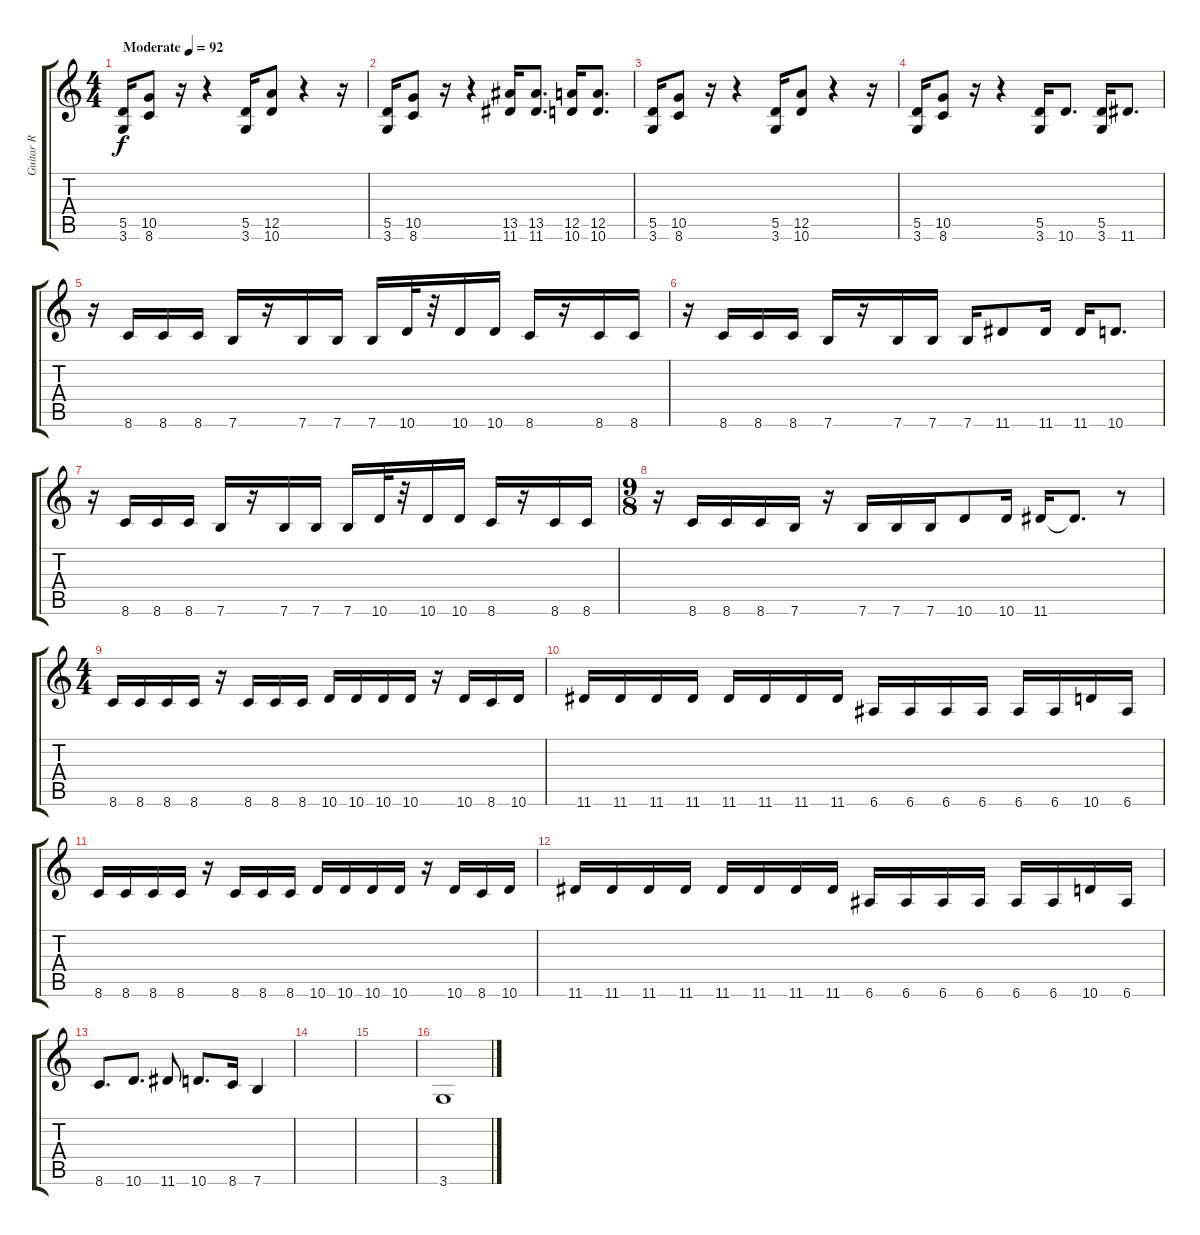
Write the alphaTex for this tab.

\track ("Guitar R" "Guitar R") {instrument distortionguitar}
\staff {score tabs}
\tuning (E4 B3 G3 D3 A2 E2) {hide}
\ts (4 4)
\tempo (92 "Moderate")
\clef g2
\ks c
(5.5 3.6).16{dy f instrument distortionguitar} (10.5 8.6).8 r.16 r.4 (5.5 3.6).16 (12.5 10.6).8 r.4 r.16 |
(5.5 3.6).16 (10.5 8.6).8 r.16 r.4 (13.5 11.6).16 (13.5 11.6).8{d} (12.5 10.6).16 (12.5 10.6).8{d} |
(5.5 3.6).16 (10.5 8.6).8 r.16 r.4 (5.5 3.6).16 (12.5 10.6).8 r.4 r.16 |
(5.5 3.6).16 (10.5 8.6).8 r.16 r.4 (5.5 3.6).16 10.6.8{d} (5.5 3.6).16 11.6.8{d} |
r.16 8.6.16 8.6.16 8.6.16 7.6.16 r.16 7.6.16 7.6.16 7.6.16 10.6.32 r.32 10.6.16 10.6.16 8.6.16 r.16 8.6.16 8.6.16 |
r.16 8.6.16 8.6.16 8.6.16 7.6.16 r.16 7.6.16 7.6.16 7.6.16 11.6.8 11.6.16 11.6.16 10.6.8{d} |
r.16 8.6.16 8.6.16 8.6.16 7.6.16 r.16 7.6.16 7.6.16 7.6.16 10.6.32 r.32 10.6.16 10.6.16 8.6.16 r.16 8.6.16 8.6.16 |
\ts (9 8)
r.16 8.6.16 8.6.16 8.6.16 7.6.16 r.16 7.6.16 7.6.16 7.6.16 10.6.8 10.6.16 11.6.16 11.6{t}.8{d} r.8 |
\ts (4 4)
8.6.16 8.6.16 8.6.16 8.6.16 r.16 8.6.16 8.6.16 8.6.16 10.6.16 10.6.16 10.6.16 10.6.16 r.16 10.6.16 8.6.16 10.6.16 |
11.6.16 11.6.16 11.6.16 11.6.16 11.6.16 11.6.16 11.6.16 11.6.16 6.6.16 6.6.16 6.6.16 6.6.16 6.6.16 6.6.16 10.6.16 6.6.16 |
8.6.16 8.6.16 8.6.16 8.6.16 r.16 8.6.16 8.6.16 8.6.16 10.6.16 10.6.16 10.6.16 10.6.16 r.16 10.6.16 8.6.16 10.6.16 |
11.6.16 11.6.16 11.6.16 11.6.16 11.6.16 11.6.16 11.6.16 11.6.16 6.6.16 6.6.16 6.6.16 6.6.16 6.6.16 6.6.16 10.6.16 6.6.16 |
8.6.8{d} 10.6.8{d} 11.6.8 10.6.8{d} 8.6.16 7.6.4 |
|
|
3.6.1
